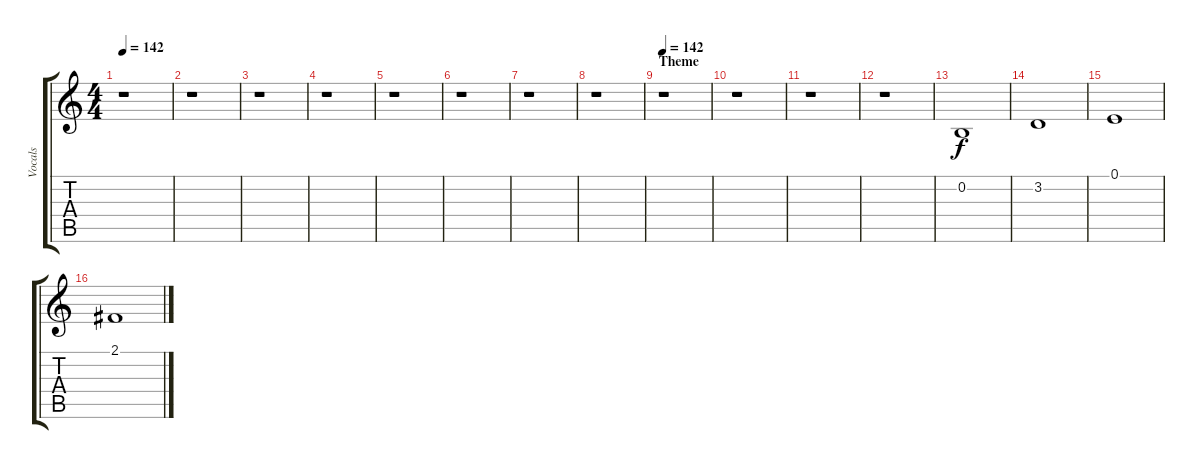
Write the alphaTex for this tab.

\track ("Vocals" "Vocals") {instrument ocarina}
\staff {score tabs}
\tuning (E4 B3 G3 D3 A2 E2) {hide}
\ts (4 4)
\tempo 142
\clef g2
\ks c
r.1{dy f} |
r.1 |
r.1 |
r.1 |
r.1 |
r.1 |
r.1 |
r.1 |
\section ("" "Theme")
\tempo 142
r.1 |
r.1 |
r.1 |
r.1 |
0.2.1 |
3.2.1 |
0.1.1 |
2.1.1
